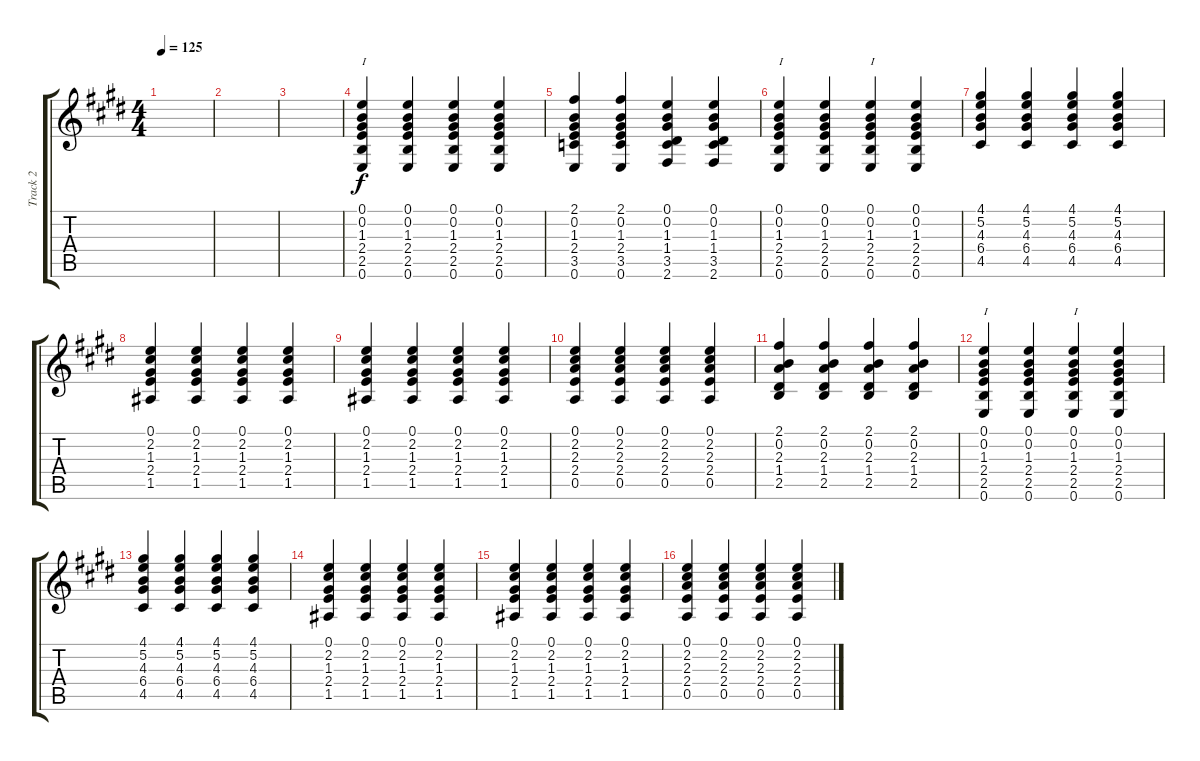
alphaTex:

\track ("Track 2" "Track 2") {instrument electricguitarjazz}
\staff {score tabs}
\tuning (E4 B3 G3 D3 A2 E2) {hide}
\ts (4 4)
\tempo 125
\clef g2
\ks e
|
|
|
(0.1 0.2 1.3 2.4 2.5 0.6).4{txt "I"} (0.1 0.2 1.3 2.4 2.5 0.6).4 (0.1 0.2 1.3 2.4 2.5 0.6).4 (0.1 0.2 1.3 2.4 2.5 0.6).4 |
(2.1 0.2 1.3 2.4 3.5 0.6).4 (2.1 0.2 1.3 2.4 3.5 0.6).4 (0.1 0.2 1.3 1.4 3.5 2.6).4 (0.1 0.2 1.3 1.4 3.5 2.6).4 |
(0.1 0.2 1.3 2.4 2.5 0.6).4{txt "I"} (0.1 0.2 1.3 2.4 2.5 0.6).4 (0.1 0.2 1.3 2.4 2.5 0.6).4{txt "I"} (0.1 0.2 1.3 2.4 2.5 0.6).4 |
(4.1 5.2 4.3 6.4 4.5).4 (4.1 5.2 4.3 6.4 4.5).4 (4.1 5.2 4.3 6.4 4.5).4 (4.1 5.2 4.3 6.4 4.5).4 |
(0.1 2.2 1.3 2.4 1.5).4 (0.1 2.2 1.3 2.4 1.5).4 (0.1 2.2 1.3 2.4 1.5).4 (0.1 2.2 1.3 2.4 1.5).4 |
(0.1 2.2 1.3 2.4 1.5).4 (0.1 2.2 1.3 2.4 1.5).4 (0.1 2.2 1.3 2.4 1.5).4 (0.1 2.2 1.3 2.4 1.5).4 |
(0.1 2.2 2.3 2.4 0.5).4 (0.1 2.2 2.3 2.4 0.5).4 (0.1 2.2 2.3 2.4 0.5).4 (0.1 2.2 2.3 2.4 0.5).4 |
(2.1 0.2 2.3 1.4 2.5).4 (2.1 0.2 2.3 1.4 2.5).4 (2.1 0.2 2.3 1.4 2.5).4 (2.1 0.2 2.3 1.4 2.5).4 |
(0.1 0.2 1.3 2.4 2.5 0.6).4{txt "I"} (0.1 0.2 1.3 2.4 2.5 0.6).4 (0.1 0.2 1.3 2.4 2.5 0.6).4{txt "I"} (0.1 0.2 1.3 2.4 2.5 0.6).4 |
(4.1 5.2 4.3 6.4 4.5).4 (4.1 5.2 4.3 6.4 4.5).4 (4.1 5.2 4.3 6.4 4.5).4 (4.1 5.2 4.3 6.4 4.5).4 |
(0.1 2.2 1.3 2.4 1.5).4 (0.1 2.2 1.3 2.4 1.5).4 (0.1 2.2 1.3 2.4 1.5).4 (0.1 2.2 1.3 2.4 1.5).4 |
(0.1 2.2 1.3 2.4 1.5).4 (0.1 2.2 1.3 2.4 1.5).4 (0.1 2.2 1.3 2.4 1.5).4 (0.1 2.2 1.3 2.4 1.5).4 |
(0.1 2.2 2.3 2.4 0.5).4 (0.1 2.2 2.3 2.4 0.5).4 (0.1 2.2 2.3 2.4 0.5).4 (0.1 2.2 2.3 2.4 0.5).4
